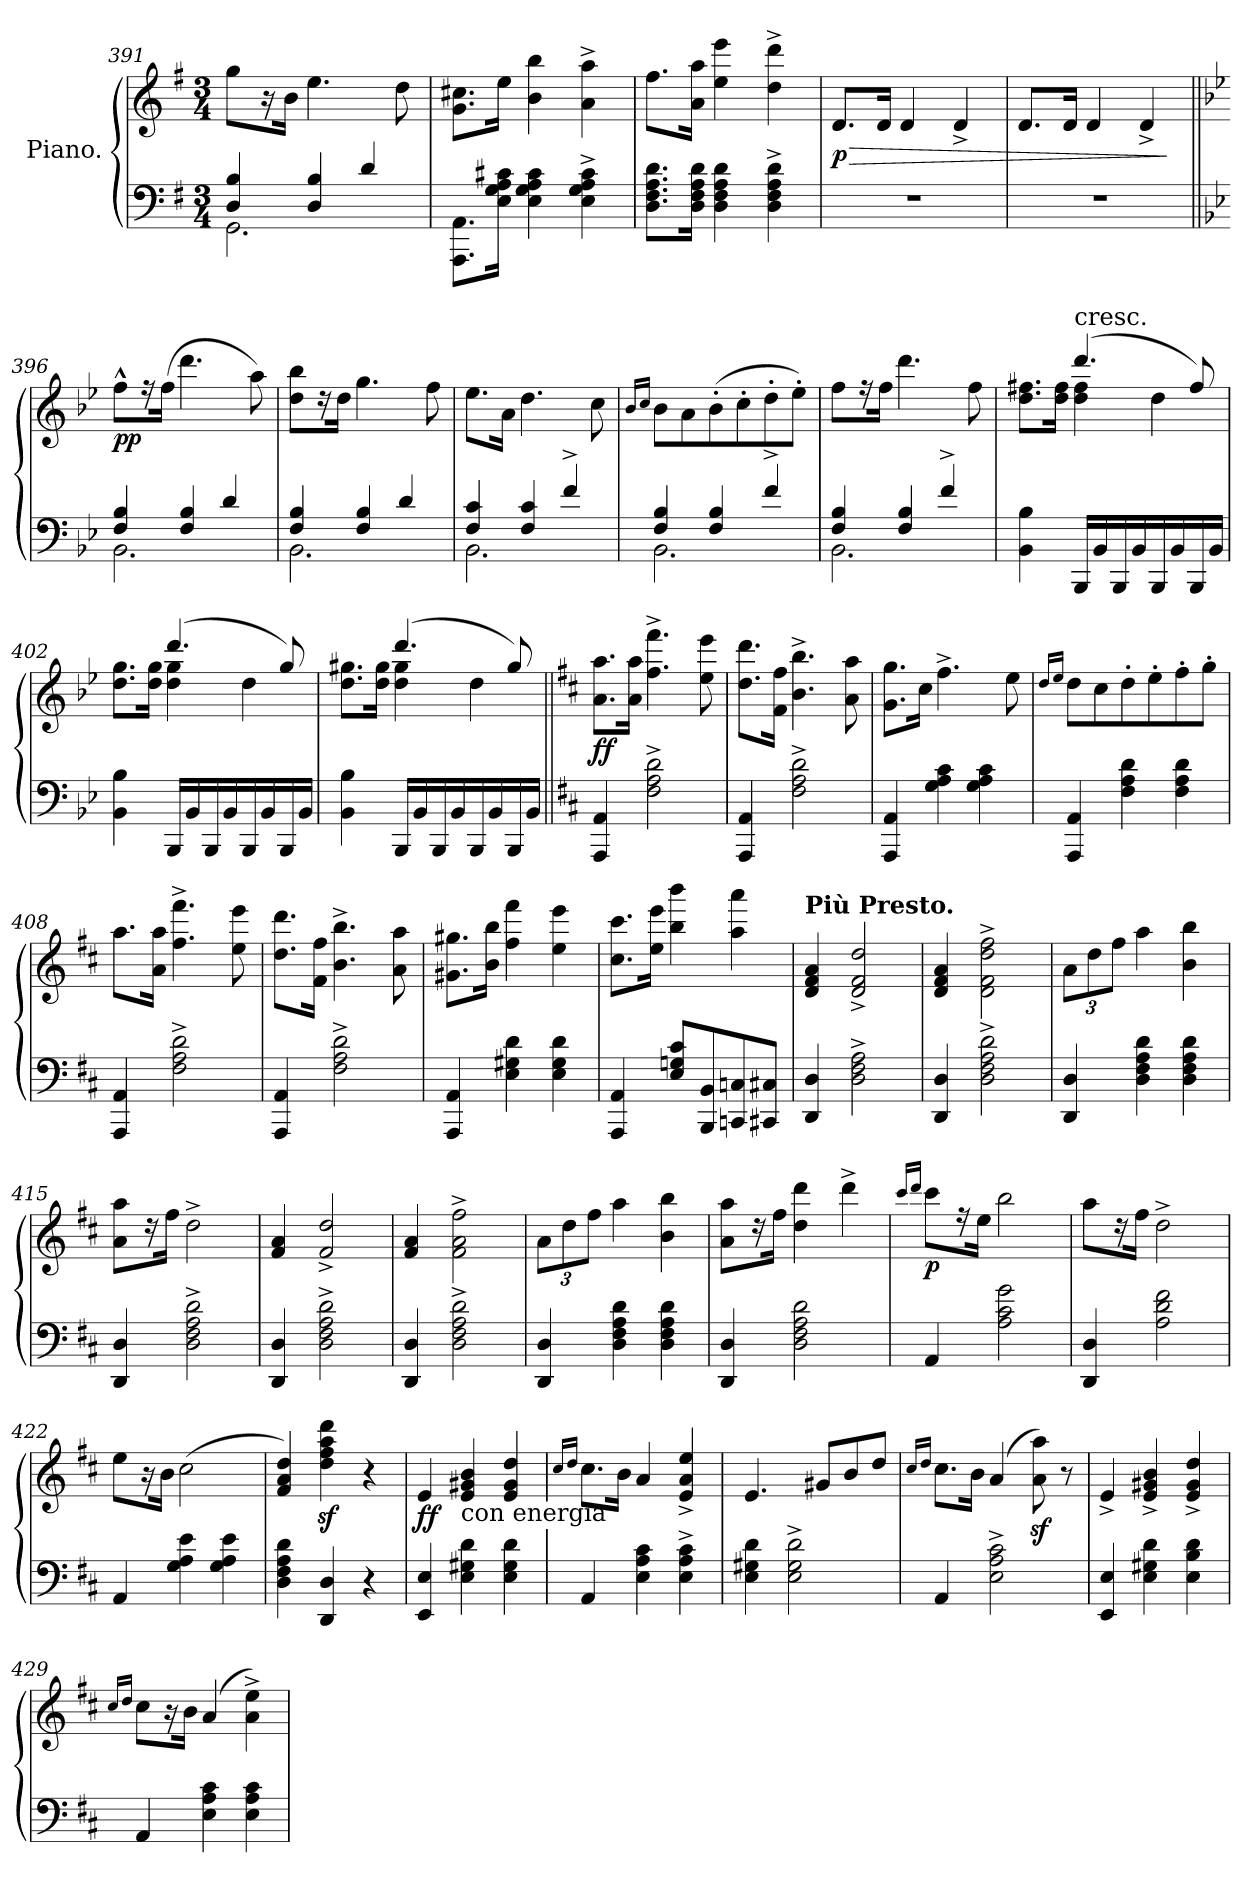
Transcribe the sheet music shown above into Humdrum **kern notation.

**kern	**kern	**dynam
*part2	*part1	*part1
*staff2	*staff1	*staff1
*I"Piano.	*I"Piano.	*
*clefF4	*clefG2	*
*k[f#]	*k[f#]	*
*M3/4	*M3/4	*
=391	=391	=391
*^	*	*
4D/ 4B/	2.GG\	8gg\L	.
.	.	16r	.
.	.	16b\Jk	.
4D/ 4B/	.	4.ee\	.
4d/	.	.	.
.	.	8dd\	.
*v	*v	*	*
=392	=392	=392
8.AAA\ 8.AA\L	8.g\ 8.cc#X\L	.
16E\ 16G\ 16A\ 16c#X\Jk	16ee\Jk	.
4E\ 4G\ 4A\ 4c#\	4b\ 4bb\	.
4E^>\ 4G^>\ 4A^>\ 4c#^>\	4a^>\ 4aa^>\	.
=393	=393	=393
8.D\ 8.F#\ 8.A\ 8.d\L	8.ff#\L	.
16D\ 16F#\ 16A\ 16d\Jk	16a\ 16aa\Jk	.
4D\ 4F#\ 4A\ 4d\	4ee\ 4eee\	.
4D^>\ 4F#^>\ 4A^>\ 4d^>\	4dd^>\ 4ddd^>\	.
=394	=394	=394
!	!	!LO:HP:b
2.rF	8.d/L	> p
.	16d/Jk	.
.	4d/	.
.	4d^>/	.
=395	=395	=395
2.rF	8.d/L	.
.	16d/Jk	.
.	4d/	.
.	4d^>/	.
.	.	]
=396||	=396||	=396||
*k[b-e-]	*k[b-e-]	*
*^	*	*
4F/ 4B-/	2.BB-\	8ff^^>\L	pp
.	.	16r	.
.	.	(>16ff\Jk	.
4F/ 4B-/	.	4.ddd\	.
4d/	.	.	.
.	.	8aa\)	.
=397	=397	=397	=397
4F/ 4B-/	2.BB-\	8dd\ 8bb-\L	.
.	.	16r	.
.	.	16dd\Jk	.
4F/ 4B-/	.	4.gg\	.
4d/	.	.	.
.	.	8ff\	.
=398	=398	=398	=398
4F/ 4c/	2.BB-\	8.ee-\L	.
.	.	16a\Jk	.
4F/ 4c/	.	4.dd\	.
4f^>/	.	.	.
.	.	8cc\	.
=399	=399	=399	=399
.	.	16qqb-/LL	.
.	.	16qqcc/JJ	.
4F/ 4B-/	2.BB-\	8b-\L	.
.	.	8a\	.
4F/ 4B-/	.	(>8b-'>\	.
.	.	8cc'>\	.
4f^>/	.	8dd'>\	.
.	.	8ee-'>\J)	.
=400	=400	=400	=400
4F/ 4B-/	2.BB-\	8ff\L	.
.	.	16r	.
.	.	16ff\Jk	.
4F/ 4B-/	.	4.ddd\	.
4f^>/	.	.	.
.	.	8ff\	.
*v	*v	*	*
=401	=401	=401
*	*^	*
4BB-\ 4B-\	8.dd\ 8.ff#X\L	4ryy	.
.	16dd\ 16ff#\Jk	.	.
!	!LO:TX:t=cresc.	!	!
16BBB-/LL	(>4.ddd/	4dd\ 4ff#\	.
16BB-/	.	.	.
16BBB-/	.	.	.
16BB-/	.	.	.
16BBB-/	.	4dd\	.
16BB-/	.	.	.
16BBB-/	8ff#/)	.	.
16BB-/JJ	.	.	.
=402	=402	=402	=402
4BB-\ 4B-\	8.dd\ 8.gg\L	4ryy	.
.	16dd\ 16gg\Jk	.	.
16BBB-/LL	(>4.ddd/	4dd\ 4gg\	.
16BB-/	.	.	.
16BBB-/	.	.	.
16BB-/	.	.	.
16BBB-/	.	4dd\	.
16BB-/	.	.	.
16BBB-/	8gg/)	.	.
16BB-/JJ	.	.	.
=403	=403	=403	=403
4BB-\ 4B-\	8.dd\ 8.gg#X\L	4ryy	.
.	16dd\ 16gg#\Jk	.	.
16BBB-/LL	(>4.ddd/	4dd\ 4gg#\	.
16BB-/	.	.	.
16BBB-/	.	.	.
16BB-/	.	.	.
16BBB-/	.	4dd\	.
16BB-/	.	.	.
16BBB-/	8gg#/)	.	.
16BB-/JJ	.	.	.
*	*v	*v	*
=404||	=404||	=404||
*k[f#c#]	*k[f#c#]	*
4AAA/ 4AA/	8.a\ 8.aa\L	ff
.	16a\ 16aa\Jk	.
2F#^>\ 2A^>\ 2d^>\	4.ff#^>\ 4.fff#^>\	.
.	8ee\ 8eee\	.
=405	=405	=405
4AAA/ 4AA/	8.dd\ 8.ddd\L	.
.	16f#\ 16ff#\Jk	.
2F#^>\ 2A^>\ 2d^>\	4.b^>\ 4.bb^>\	.
.	8a\ 8aa\	.
=406	=406	=406
4AAA/ 4AA/	8.g\ 8.gg\L	.
.	16cc#\Jk	.
4G\ 4A\ 4c#\	4.ff#^>\	.
4G\ 4A\ 4c#\	.	.
.	8ee\	.
=407	=407	=407
.	16qqdd/LL	.
.	16qqee/JJ	.
4AAA/ 4AA/	8dd\L	.
.	8cc#\	.
4F#\ 4A\ 4d\	8dd'>\	.
.	8ee'>\	.
4F#\ 4A\ 4d\	8ff#'>\	.
.	8gg'>\J	.
=408	=408	=408
4AAA/ 4AA/	8.aa\L	.
.	16a\ 16aa\Jk	.
2F#^>\ 2A^>\ 2d^>\	4.ff#^<\ 4.fff#^<\	.
.	8ee\ 8eee\	.
=409	=409	=409
4AAA/ 4AA/	8.dd\ 8.ddd\L	.
.	16f#\ 16ff#\Jk	.
2F#^>\ 2A^>\ 2d^>\	4.b^>\ 4.bb^>\	.
.	8a\ 8aa\	.
=410	=410	=410
4AAA/ 4AA/	8.g#X\ 8.gg#X\L	.
.	16b\ 16bb\Jk	.
4E\ 4G#X\ 4d\	4ff#\ 4fff#\	.
4E\ 4G#\ 4d\	4ee\ 4eee\	.
=411	=411	=411
4AAA/ 4AA/	8.cc#\ 8.ccc#\L	.
.	16ee\ 16eee\Jk	.
8E/ 8Gn/ 8c#/L	4bb\ 4bbb\	.
8BBB/ 8BB/	.	.
8CCn/ 8Cn/	4aa\ 4aaa\	.
8CC#X/ 8C#X/J	.	.
=412	=412	=412
!	!LO:TX:a:B:t=Più Presto.	!
4DD/ 4D/	4d/ 4f#/ 4a/	.
2D^>\ 2F#^>\ 2A^>\	2d^>/ 2f#^>/ 2dd^>/	.
=413	=413	=413
4DD/ 4D/	4d/ 4f#/ 4a/	.
2D^>\ 2F#^>\ 2A^>\ 2d^>\	2d^>\ 2f#^>\ 2dd^>\ 2ff#^>\	.
=414	=414	=414
4DD/ 4D/	12a\L	.
.	12dd\	.
.	12ff#\J	.
4D\ 4F#\ 4A\ 4d\	4aa\	.
4D\ 4F#\ 4A\ 4d\	4b\ 4bb\	.
=415	=415	=415
4DD/ 4D/	8a\ 8aa\L	.
.	16r	.
.	16ff#\Jk	.
2D^>\ 2F#^>\ 2A^>\ 2d^>\	2dd^>\	.
=416	=416	=416
4DD/ 4D/	4f#/ 4a/	.
2D^>\ 2F#^>\ 2A^>\ 2d^>\	2f#^>/ 2dd^>/	.
=417	=417	=417
4DD/ 4D/	4f#/ 4a/	.
2D^>\ 2F#^>\ 2A^>\ 2d^>\	2f#^>\ 2a^>\ 2ff#^>\	.
=418	=418	=418
4DD/ 4D/	12a\L	.
.	12dd\	.
.	12ff#\J	.
4D\ 4F#\ 4A\ 4d\	4aa\	.
4D\ 4F#\ 4A\ 4d\	4b\ 4bb\	.
=419	=419	=419
4DD/ 4D/	8a\ 8aa\L	.
.	16r	.
.	16ff#\Jk	.
2D\ 2F#\ 2A\ 2d\	4dd\ 4ddd\	.
.	4ddd^<\	.
=420	=420	=420
.	16qqccc#/LL	.
.	16qqddd/JJ	.
4AA/	8ccc#\L	p
.	16r	.
.	16ee\Jk	.
2A\ 2c#\ 2g\	2bb\	.
=421	=421	=421
4DD/ 4D/	8aa\L	.
.	16rdd	.
.	16ff#\Jk	.
2A\ 2d\ 2f#\	2dd^>\	.
=422	=422	=422
4AA/	8ee\L	.
.	16r	.
.	16b\Jk	.
4G\ 4A\ 4e\	(>2cc#\	.
4G\ 4A\ 4e\	.	.
=423	=423	=423
4D\ 4F#\ 4A\ 4d\	4f#/ 4a/ 4dd/)	.
4DD/ 4D/	4ddz\ 4ff#z\ 4aaz\ 4dddz\	.
4r	4r	.
=424	=424	=424
4EE/ 4E/	4e/	ff
!	!LO:TX:b:t=con energia	!
4E\ 4G#X\ 4d\	4e/ 4g#X/ 4b/	.
4E\ 4G#\ 4d\	4e/ 4g#/ 4dd/	.
=425	=425	=425
.	16qqcc#/LL	.
.	16qqdd/JJ	.
4AA/	8.cc#\L	.
.	16b\Jk	.
4E\ 4A\ 4c#\	4a/	.
4E^>\ 4A^>\ 4c#^>\	4e^>/ 4a^>/ 4ee^>/	.
=426	=426	=426
4E\ 4G#X\ 4d\	4.e/	.
2E^>\ 2G#^>\ 2d^>\	.	.
.	8g#X/L	.
.	8b/	.
.	8dd/J	.
=427	=427	=427
.	16qqcc#/LL	.
.	16qqdd/JJ	.
4AA/	8.cc#\L	.
.	16b\Jk	.
2E^<\ 2A^<\ 2c#^<\	(>4a/	.
.	8az\ 8aaz\)	.
.	8r	.
=428	=428	=428
4EE/ 4E/	4e^>/	.
4E\ 4G#X\ 4d\	4e^>/ 4g#X^>/ 4b^>/	.
4E\ 4B\ 4d\	4e^>/ 4g#^>/ 4dd^>/	.
=429	=429	=429
.	16qqcc#/LL	.
.	16qqdd/JJ	.
4AA/	8cc#\L	.
.	16r	.
.	16b\Jk	.
4E\ 4A\ 4c#\	(4a/	.
4E\ 4A\ 4c#\	4a^<\ 4ee^<\)	.
=	=	=
*-	*-	*-
